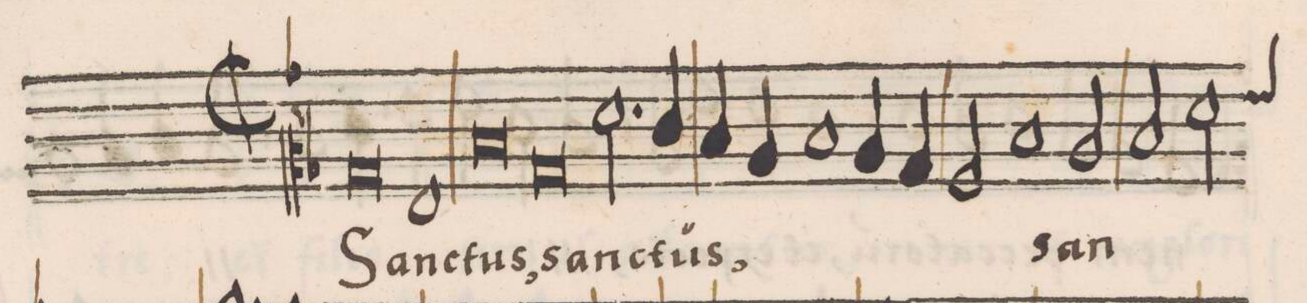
**kern	**text	**text
*I"ALTVS	*	*
*clefC2	*	*
*k[b-]	*	*
*met(C|)	*	*
*M2/1	*	*
0B-	San-	.
=2-	=2-	=2-
1G	.	.
0d	-ctus,	.
=3-	=3-	=3-
0B-	san-	.
=4-	=4-	=4-
2.f\	.	.
4e/	-ctus,	.
=5	=5	=5
4d/	.	.
4c/	.	.
1d	.	.
4c/	.	.
4B-/	.	.
=6	=6	=6
2A/	.	.
1d	.	.
2c/	san-	.
=7	=7	=7
2d/	.	.
2f\	.	.
*custos:g	*	*
*-	*-	*-
